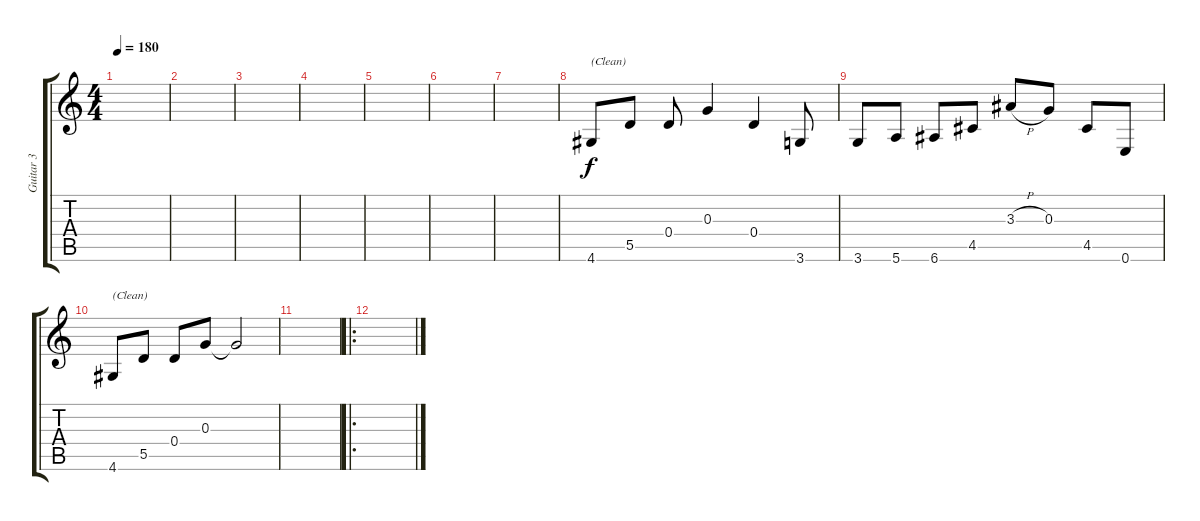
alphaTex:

\track ("Guitar 3" "Guitar 3") {instrument distortionguitar}
\staff {score tabs}
\tuning (E4 B3 G3 D3 A2 E2) {hide}
\ts (4 4)
\tempo 180
\clef g2
\ks c
|
|
|
|
|
|
|
4.6.8{txt "(Clean)" instrument electricguitarclean} 5.5.8 0.4.8 0.3.4 0.4.4 3.6.8 |
3.6.8 5.6.8 6.6.8 4.5.8 3.3{h}.8 0.3.8 4.5.8 0.6.8 |
4.6.8{txt "(Clean)" instrument electricguitarclean} 5.5.8 0.4.8 0.3.8 0.3{t}.2 |
|
\ro
